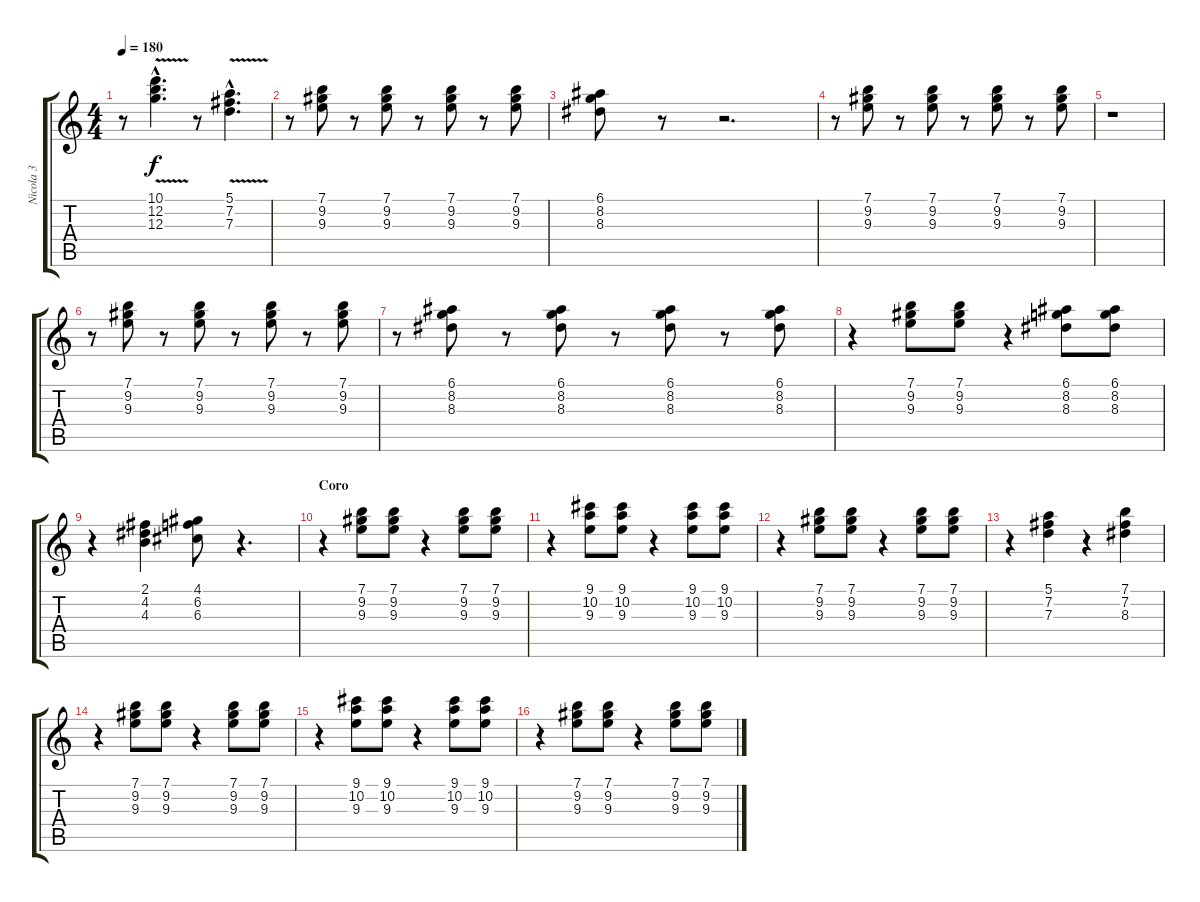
\track ("Nicola 3" "Nicola 3") {instrument electricguitarclean}
\staff {score tabs}
\tuning (E4 B3 G3 D3 A2 E2) {hide}
\ts (4 4)
\tempo 180
\clef g2
\ks c
r.8{dy f} (10.1{v hac} 12.2{v hac} 12.3{v hac}).4{d} r.8 (5.1{v hac} 7.2{v hac} 7.3{v hac}).4{d} |
r.8 (7.1 9.2 9.3).8 r.8 (7.1 9.2 9.3).8 r.8 (7.1 9.2 9.3).8 r.8 (7.1 9.2 9.3).8 |
(6.1 8.2 8.3).8 r.8 r.2{d} |
r.8 (7.1 9.2 9.3).8 r.8 (7.1 9.2 9.3).8 r.8 (7.1 9.2 9.3).8 r.8 (7.1 9.2 9.3).8 |
r.1 |
r.8 (7.1 9.2 9.3).8 r.8 (7.1 9.2 9.3).8 r.8 (7.1 9.2 9.3).8 r.8 (7.1 9.2 9.3).8 |
r.8 (6.1 8.2 8.3).8 r.8 (6.1 8.2 8.3).8 r.8 (6.1 8.2 8.3).8 r.8 (6.1 8.2 8.3).8 |
r.4 (7.1 9.2 9.3).8 (7.1 9.2 9.3).8 r.4 (6.1 8.2 8.3).8 (6.1 8.2 8.3).8 |
r.4 (2.1 4.2 4.3).4 (4.1 6.2 6.3).8 r.4{d} |
\section ("" "Coro")
r.4{volume 13} (7.1 9.2 9.3).8 (7.1 9.2 9.3).8 r.4 (7.1 9.2 9.3).8 (7.1 9.2 9.3).8 |
r.4 (9.1 10.2 9.3).8 (9.1 10.2 9.3).8 r.4 (9.1 10.2 9.3).8 (9.1 10.2 9.3).8 |
r.4 (7.1 9.2 9.3).8 (7.1 9.2 9.3).8 r.4 (7.1 9.2 9.3).8 (7.1 9.2 9.3).8 |
r.4 (5.1 7.2 7.3).4 r.4 (7.1 7.2 8.3).4 |
r.4 (7.1 9.2 9.3).8 (7.1 9.2 9.3).8 r.4 (7.1 9.2 9.3).8 (7.1 9.2 9.3).8 |
r.4 (9.1 10.2 9.3).8 (9.1 10.2 9.3).8 r.4 (9.1 10.2 9.3).8 (9.1 10.2 9.3).8 |
r.4 (7.1 9.2 9.3).8 (7.1 9.2 9.3).8 r.4 (7.1 9.2 9.3).8 (7.1 9.2 9.3).8
